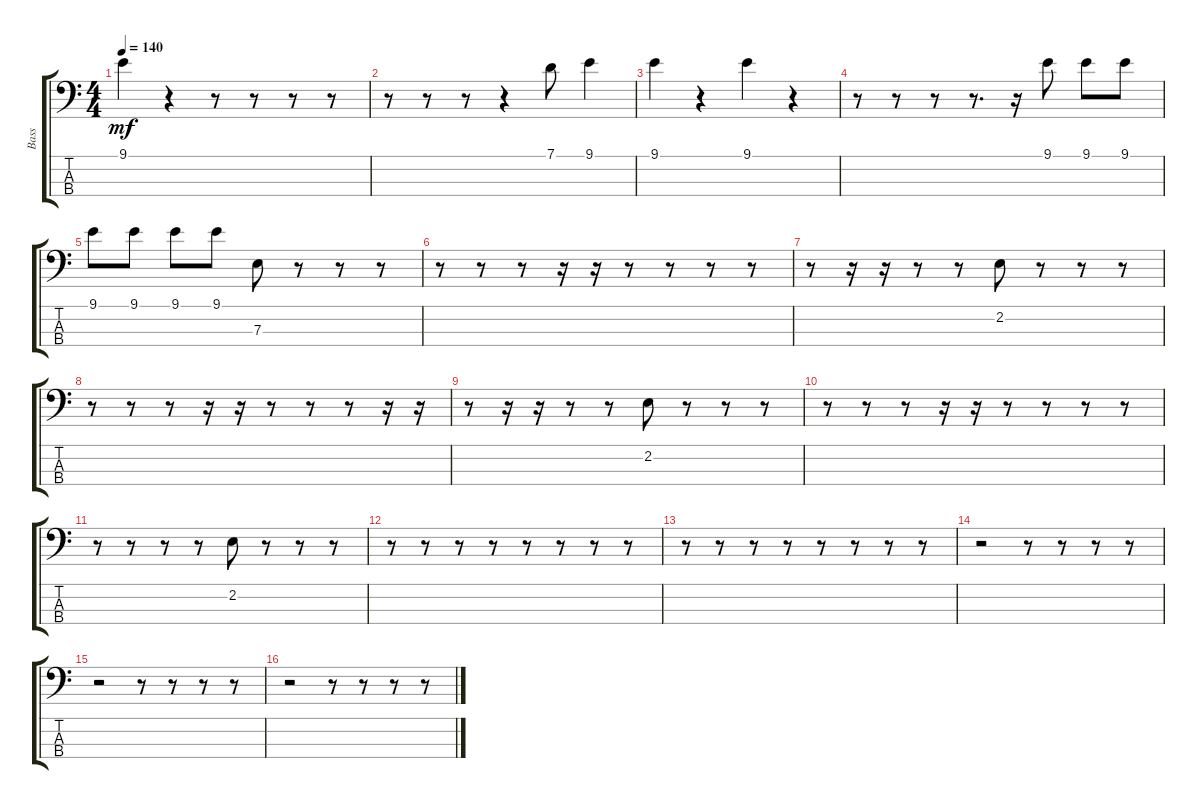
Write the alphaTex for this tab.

\track ("Bass" "Bass") {instrument electricbassfinger}
\staff {score tabs}
\tuning (G2 D2 A1 E1) {hide}
\ts (4 4)
\tempo 140
\clef f4
\ks c
9.1.4{dy mf} r.4 r.8 r.8 r.8 r.8 |
r.8 r.8 r.8 r.4 7.1.8 9.1.4 |
9.1.4 r.4 9.1.4 r.4 |
r.8 r.8 r.8 r.8{d} r.16 9.1.8 9.1.8 9.1.8 |
9.1.8 9.1.8 9.1.8 9.1.8 7.3.8 r.8 r.8 r.8 |
r.8 r.8 r.8 r.16 r.16 r.8 r.8 r.8 r.8 |
r.8 r.16 r.16 r.8 r.8 2.2.8 r.8 r.8 r.8 |
r.8 r.8 r.8 r.16 r.16 r.8 r.8 r.8 r.16 r.16 |
r.8 r.16 r.16 r.8 r.8 2.2.8 r.8 r.8 r.8 |
r.8 r.8 r.8 r.16 r.16 r.8 r.8 r.8 r.8 |
r.8 r.8 r.8 r.8 2.2.8 r.8 r.8 r.8 |
r.8 r.8 r.8 r.8 r.8 r.8 r.8 r.8 |
r.8 r.8 r.8 r.8 r.8 r.8 r.8 r.8 |
r.2 r.8 r.8 r.8 r.8 |
r.2 r.8 r.8 r.8 r.8 |
r.2 r.8 r.8 r.8 r.8
